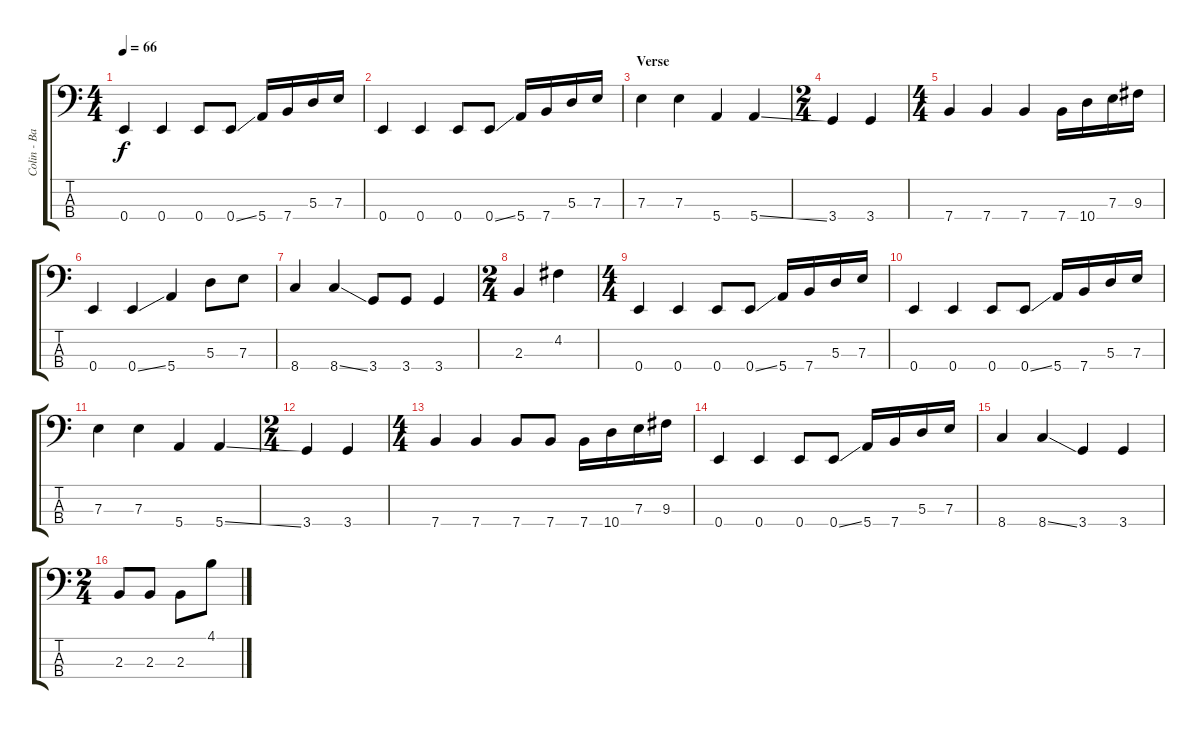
\track ("Colin - Bass" "Colin - Ba") {instrument electricbassfinger}
\staff {score tabs}
\tuning (G2 D2 A1 E1) {hide}
\ts (4 4)
\tempo 66
\clef f4
\ks c
0.4.4{dy f} 0.4.4 0.4.8 0.4{ss}.8 5.4.16 7.4.16 5.3.16 7.3.16 |
0.4.4 0.4.4 0.4.8 0.4{ss}.8 5.4.16 7.4.16 5.3.16 7.3.16 |
\section ("" "Verse")
7.3.4 7.3.4 5.4.4 5.4{ss}.4 |
\ts (2 4)
3.4.4 3.4.4 |
\ts (4 4)
7.4.4 7.4.4 7.4.4 7.4.16 10.4.16 7.3.16 9.3.16 |
0.4.4 0.4{ss}.4 5.4.4 5.3.8 7.3.8 |
8.4.4 8.4{ss}.4 3.4.8 3.4.8 3.4.4 |
\ts (2 4)
2.3.4 4.2.4 |
\ts (4 4)
0.4.4 0.4.4 0.4.8 0.4{ss}.8 5.4.16 7.4.16 5.3.16 7.3.16 |
0.4.4 0.4.4 0.4.8 0.4{ss}.8 5.4.16 7.4.16 5.3.16 7.3.16 |
7.3.4 7.3.4 5.4.4 5.4{ss}.4 |
\ts (2 4)
3.4.4 3.4.4 |
\ts (4 4)
7.4.4 7.4.4 7.4.8 7.4.8 7.4.16 10.4.16 7.3.16 9.3.16 |
0.4.4 0.4.4 0.4.8 0.4{ss}.8 5.4.16 7.4.16 5.3.16 7.3.16 |
8.4.4 8.4{ss}.4 3.4.4 3.4.4 |
\ts (2 4)
2.3.8 2.3.8 2.3.8 4.1.8
